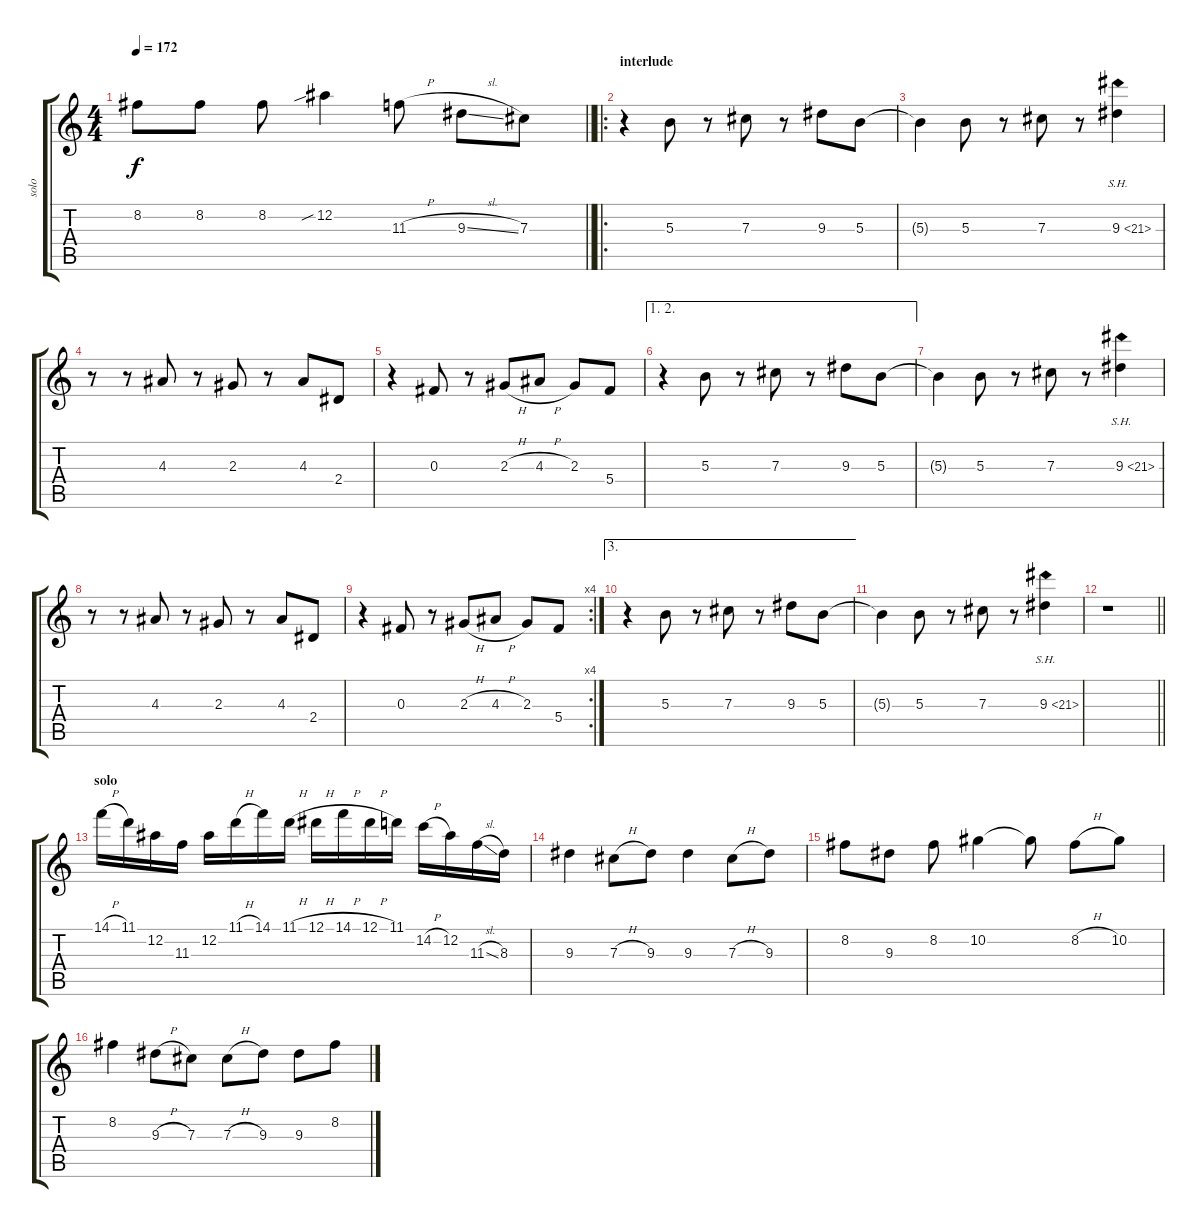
\track ("solo" "solo") {instrument overdrivenguitar}
\staff {score tabs}
\tuning (Eb4 Bb3 Gb3 Db3 Ab2 Eb2) {hide}
\ts (4 4)
\tempo 172
\clef g2
\barLineRight lightlight
\ks c
8.2.8{dy f} 8.2.8 8.2.8 12.2{sib}.4 11.3{h}.8 9.3{sl}.8 7.3.8 |
\ro
\section ("" "interlude")
r.4 5.3.8 r.8 7.3.8 r.8 9.3.8 5.3.8 |
5.3{t}.4 5.3.8 r.8 7.3.8 r.8 9.3{sh 12}.4 |
r.8 r.8 4.3.8 r.8 2.3.8 r.8 4.3.8 2.4.8 |
r.4 0.3.8 r.8 2.3{h}.8 4.3{h}.8 2.3.8 5.4.8 |
\ae (1 2)
r.4 5.3.8 r.8 7.3.8 r.8 9.3.8 5.3.8 |
5.3{t}.4 5.3.8 r.8 7.3.8 r.8 9.3{sh 12}.4 |
r.8 r.8 4.3.8 r.8 2.3.8 r.8 4.3.8 2.4.8 |
\rc 4
r.4 0.3.8 r.8 2.3{h}.8 4.3{h}.8 2.3.8 5.4.8 |
\ae 3
r.4 5.3.8 r.8 7.3.8 r.8 9.3.8 5.3.8 |
5.3{t}.4 5.3.8 r.8 7.3.8 r.8 9.3{sh 12}.4 |
\barLineRight lightlight
r.1 |
\section ("" "solo")
14.1{h}.16 11.1.16 12.2.16 11.3.16 12.2.16 11.1{h}.16 14.1.16 11.1{h}.16 12.1{h}.16 14.1{h}.16 12.1{h}.16 11.1.16 14.2{h}.16 12.2.16 11.3{sl}.16 8.3.16 |
9.3.4 7.3{h}.8 9.3.8 9.3.4 7.3{h}.8 9.3.8 |
8.2.8 9.3.8 8.2.8 10.2.4 10.2{t}.8 8.2{h}.8 10.2.8 |
8.2.4 9.3{h}.8 7.3.8 7.3{h}.8 9.3.8 9.3.8 8.2.8
